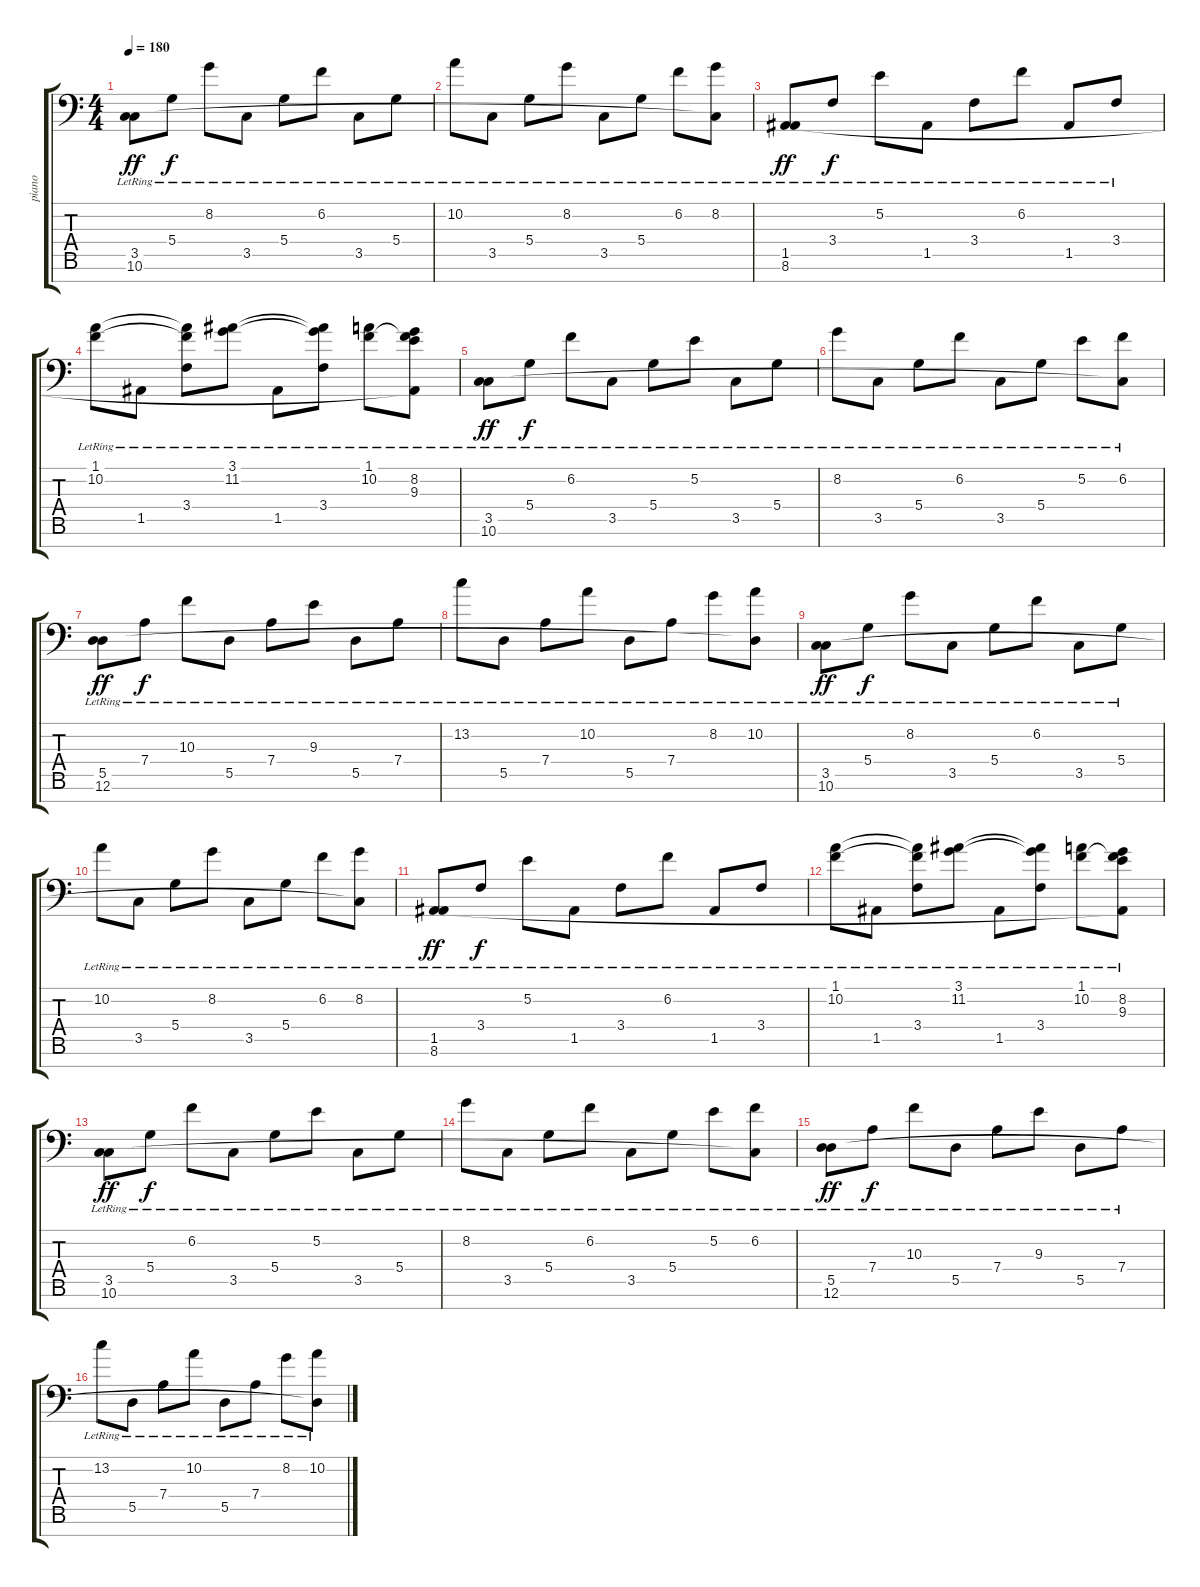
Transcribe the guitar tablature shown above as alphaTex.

\track ("piano" "piano") {instrument acousticgrandpiano}
\staff {score tabs}
\tuning (E4 B3 G3 D3 A2 D2 D1) {hide}
\ts (4 4)
\tempo 180
\clef f4
\ks c
(3.5{lr} 10.6).8{dy ff} 5.4{lr}.8{dy f} 8.2{lr}.8 3.5{lr}.8 5.4{lr}.8 6.2{lr}.8 3.5{lr}.8 5.4{lr}.8 |
10.2{lr}.8 3.5{lr}.8 5.4{lr}.8 8.2{lr}.8 3.5{lr}.8 5.4{lr}.8 6.2{lr}.8 (8.2{lr} 10.6{t}).8 |
(1.5{lr} 8.6).8{dy ff} 3.4{lr}.8{dy f} 5.2{lr}.8 1.5{lr}.8 3.4{lr}.8 6.2{lr}.8 1.5{lr}.8 3.4{lr}.8 |
(1.1{lr} 10.2{lr}).8 1.5{lr}.8 (1.1{t} 10.2{t} 3.4{lr}).8 (3.1{lr} 11.2{lr}).8 1.5{lr}.8 (3.1{t} 11.2{t} 3.4{lr}).8 (1.1{lr} 10.2{lr}).8 (1.1{t} 8.2{lr} 9.3{lr} 8.6{t}).8 |
(3.5{lr} 10.6).8{dy ff} 5.4{lr}.8{dy f} 6.2{lr}.8 3.5{lr}.8 5.4{lr}.8 5.2{lr}.8 3.5{lr}.8 5.4{lr}.8 |
8.2{lr}.8 3.5{lr}.8 5.4{lr}.8 6.2{lr}.8 3.5{lr}.8 5.4{lr}.8 5.2{lr}.8 (6.2{lr} 10.6{t}).8 |
(5.5{lr} 12.6).8{dy ff} 7.4{lr}.8{dy f} 10.3{lr}.8 5.5{lr}.8 7.4{lr}.8 9.3{lr}.8 5.5{lr}.8 7.4{lr}.8 |
13.2{lr}.8 5.5{lr}.8 7.4{lr}.8 10.2{lr}.8 5.5{lr}.8 7.4{lr}.8 8.2{lr}.8 (10.2{lr} 12.6{t}).8 |
(3.5{lr} 10.6).8{dy ff} 5.4{lr}.8{dy f} 8.2{lr}.8 3.5{lr}.8 5.4{lr}.8 6.2{lr}.8 3.5{lr}.8 5.4{lr}.8 |
10.2{lr}.8 3.5{lr}.8 5.4{lr}.8 8.2{lr}.8 3.5{lr}.8 5.4{lr}.8 6.2{lr}.8 (8.2{lr} 10.6{t}).8 |
(1.5{lr} 8.6).8{dy ff} 3.4{lr}.8{dy f} 5.2{lr}.8 1.5{lr}.8 3.4{lr}.8 6.2{lr}.8 1.5{lr}.8 3.4{lr}.8 |
(1.1{lr} 10.2{lr}).8 1.5{lr}.8 (1.1{t} 10.2{t} 3.4{lr}).8 (3.1{lr} 11.2{lr}).8 1.5{lr}.8 (3.1{t} 11.2{t} 3.4{lr}).8 (1.1{lr} 10.2{lr}).8 (1.1{t} 8.2{lr} 9.3{lr} 8.6{t}).8 |
(3.5{lr} 10.6).8{dy ff} 5.4{lr}.8{dy f} 6.2{lr}.8 3.5{lr}.8 5.4{lr}.8 5.2{lr}.8 3.5{lr}.8 5.4{lr}.8 |
8.2{lr}.8 3.5{lr}.8 5.4{lr}.8 6.2{lr}.8 3.5{lr}.8 5.4{lr}.8 5.2{lr}.8 (6.2{lr} 10.6{t}).8 |
(5.5{lr} 12.6).8{dy ff} 7.4{lr}.8{dy f} 10.3{lr}.8 5.5{lr}.8 7.4{lr}.8 9.3{lr}.8 5.5{lr}.8 7.4{lr}.8 |
13.2{lr}.8 5.5{lr}.8 7.4{lr}.8 10.2{lr}.8 5.5{lr}.8 7.4{lr}.8 8.2{lr}.8 (10.2{lr} 12.6{t}).8
